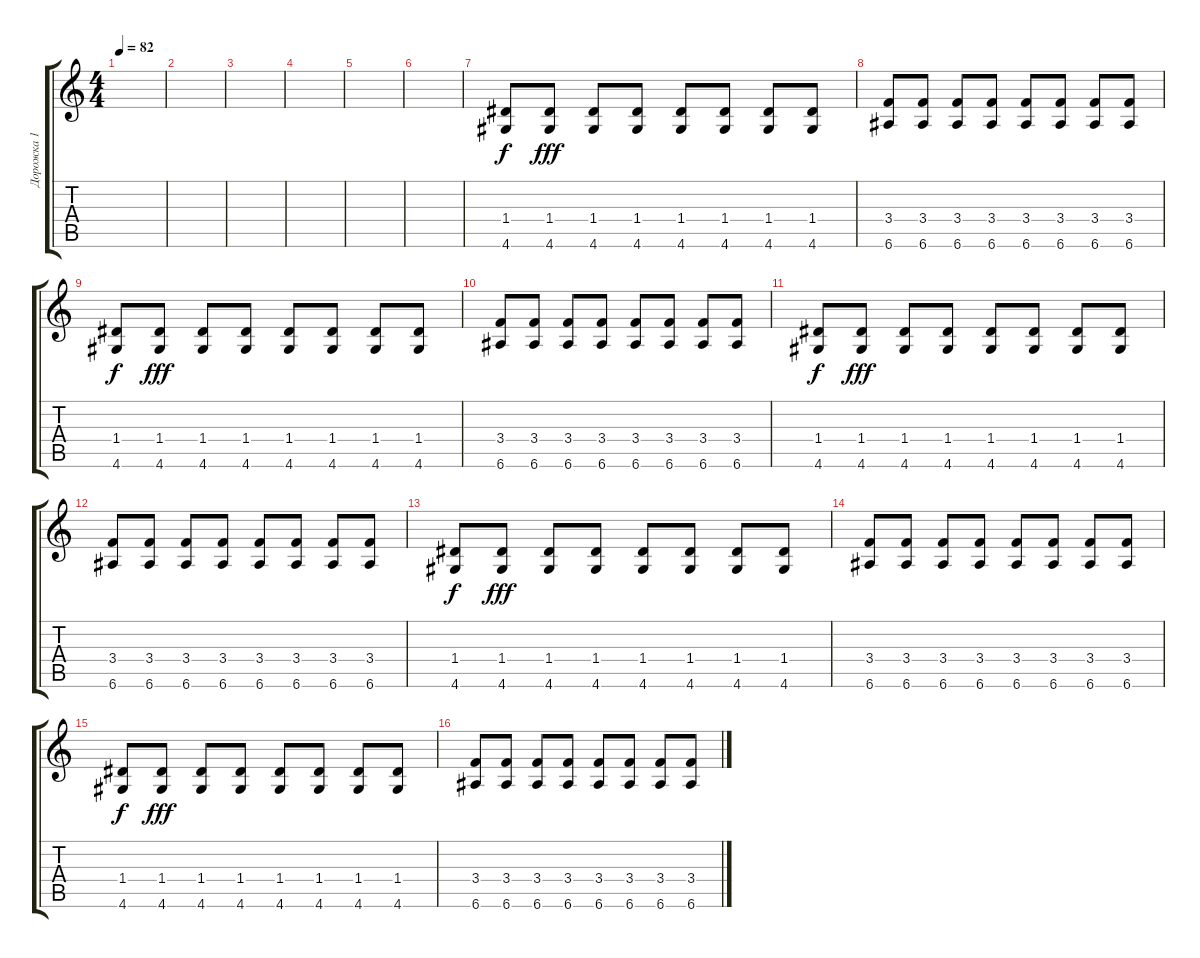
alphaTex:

\track ("Дорожка 1" "Дорожка 1") {instrument acousticguitarsteel}
\staff {score tabs}
\tuning (E4 B3 G3 D3 A2 E2) {hide}
\ts (4 4)
\tempo 82
\clef g2
\ks c
|
|
|
|
|
|
(1.4 4.6).8{dy f instrument electricguitarclean} (1.4 4.6).8{dy fff} (1.4 4.6).8 (1.4 4.6).8 (1.4 4.6).8 (1.4 4.6).8 (1.4 4.6).8 (1.4 4.6).8 |
(3.4 6.6).8 (3.4 6.6).8 (3.4 6.6).8 (3.4 6.6).8 (3.4 6.6).8 (3.4 6.6).8 (3.4 6.6).8 (3.4 6.6).8 |
(1.4 4.6).8{dy f instrument electricguitarclean} (1.4 4.6).8{dy fff} (1.4 4.6).8 (1.4 4.6).8 (1.4 4.6).8 (1.4 4.6).8 (1.4 4.6).8 (1.4 4.6).8 |
(3.4 6.6).8 (3.4 6.6).8 (3.4 6.6).8 (3.4 6.6).8 (3.4 6.6).8 (3.4 6.6).8 (3.4 6.6).8 (3.4 6.6).8 |
(1.4 4.6).8{dy f instrument electricguitarclean} (1.4 4.6).8{dy fff} (1.4 4.6).8 (1.4 4.6).8 (1.4 4.6).8 (1.4 4.6).8 (1.4 4.6).8 (1.4 4.6).8 |
(3.4 6.6).8 (3.4 6.6).8 (3.4 6.6).8 (3.4 6.6).8 (3.4 6.6).8 (3.4 6.6).8 (3.4 6.6).8 (3.4 6.6).8 |
(1.4 4.6).8{dy f instrument electricguitarclean} (1.4 4.6).8{dy fff} (1.4 4.6).8 (1.4 4.6).8 (1.4 4.6).8 (1.4 4.6).8 (1.4 4.6).8 (1.4 4.6).8 |
(3.4 6.6).8 (3.4 6.6).8 (3.4 6.6).8 (3.4 6.6).8 (3.4 6.6).8 (3.4 6.6).8 (3.4 6.6).8 (3.4 6.6).8 |
(1.4 4.6).8{dy f instrument electricguitarclean} (1.4 4.6).8{dy fff} (1.4 4.6).8 (1.4 4.6).8 (1.4 4.6).8 (1.4 4.6).8 (1.4 4.6).8 (1.4 4.6).8 |
(3.4 6.6).8 (3.4 6.6).8 (3.4 6.6).8 (3.4 6.6).8 (3.4 6.6).8 (3.4 6.6).8 (3.4 6.6).8 (3.4 6.6).8
